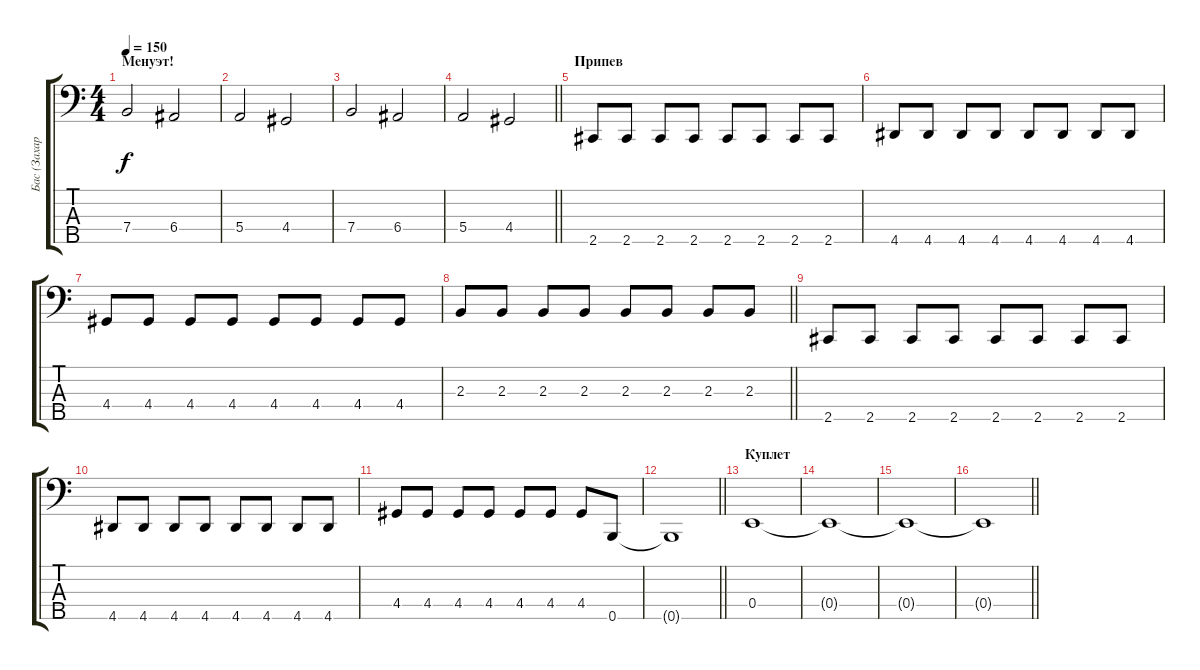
\track ("Бас (Захар)" "Бас (Захар") {instrument electricbassfinger}
\staff {score tabs}
\tuning (G2 D2 A1 E1 B0) {hide}
\ts (4 4)
\section ("" "Менуэт!")
\tempo 150
\clef f4
\ks c
7.4.2{dy f} 6.4.2 |
5.4.2 4.4.2 |
7.4.2 6.4.2 |
\barLineRight lightlight
5.4.2 4.4.2 |
\section ("" "Припев")
2.5.8 2.5.8 2.5.8 2.5.8 2.5.8 2.5.8 2.5.8 2.5.8 |
4.5.8 4.5.8 4.5.8 4.5.8 4.5.8 4.5.8 4.5.8 4.5.8 |
4.4.8 4.4.8 4.4.8 4.4.8 4.4.8 4.4.8 4.4.8 4.4.8 |
\barLineRight lightlight
2.3.8 2.3.8 2.3.8 2.3.8 2.3.8 2.3.8 2.3.8 2.3.8 |
2.5.8 2.5.8 2.5.8 2.5.8 2.5.8 2.5.8 2.5.8 2.5.8 |
4.5.8 4.5.8 4.5.8 4.5.8 4.5.8 4.5.8 4.5.8 4.5.8 |
4.4.8 4.4.8 4.4.8 4.4.8 4.4.8 4.4.8 4.4.8 0.5.8 |
\barLineRight lightlight
0.5{t}.1 |
\section ("" "Куплет")
0.4.1 |
0.4{t}.1 |
0.4{t}.1 |
\barLineRight lightlight
0.4{t}.1
